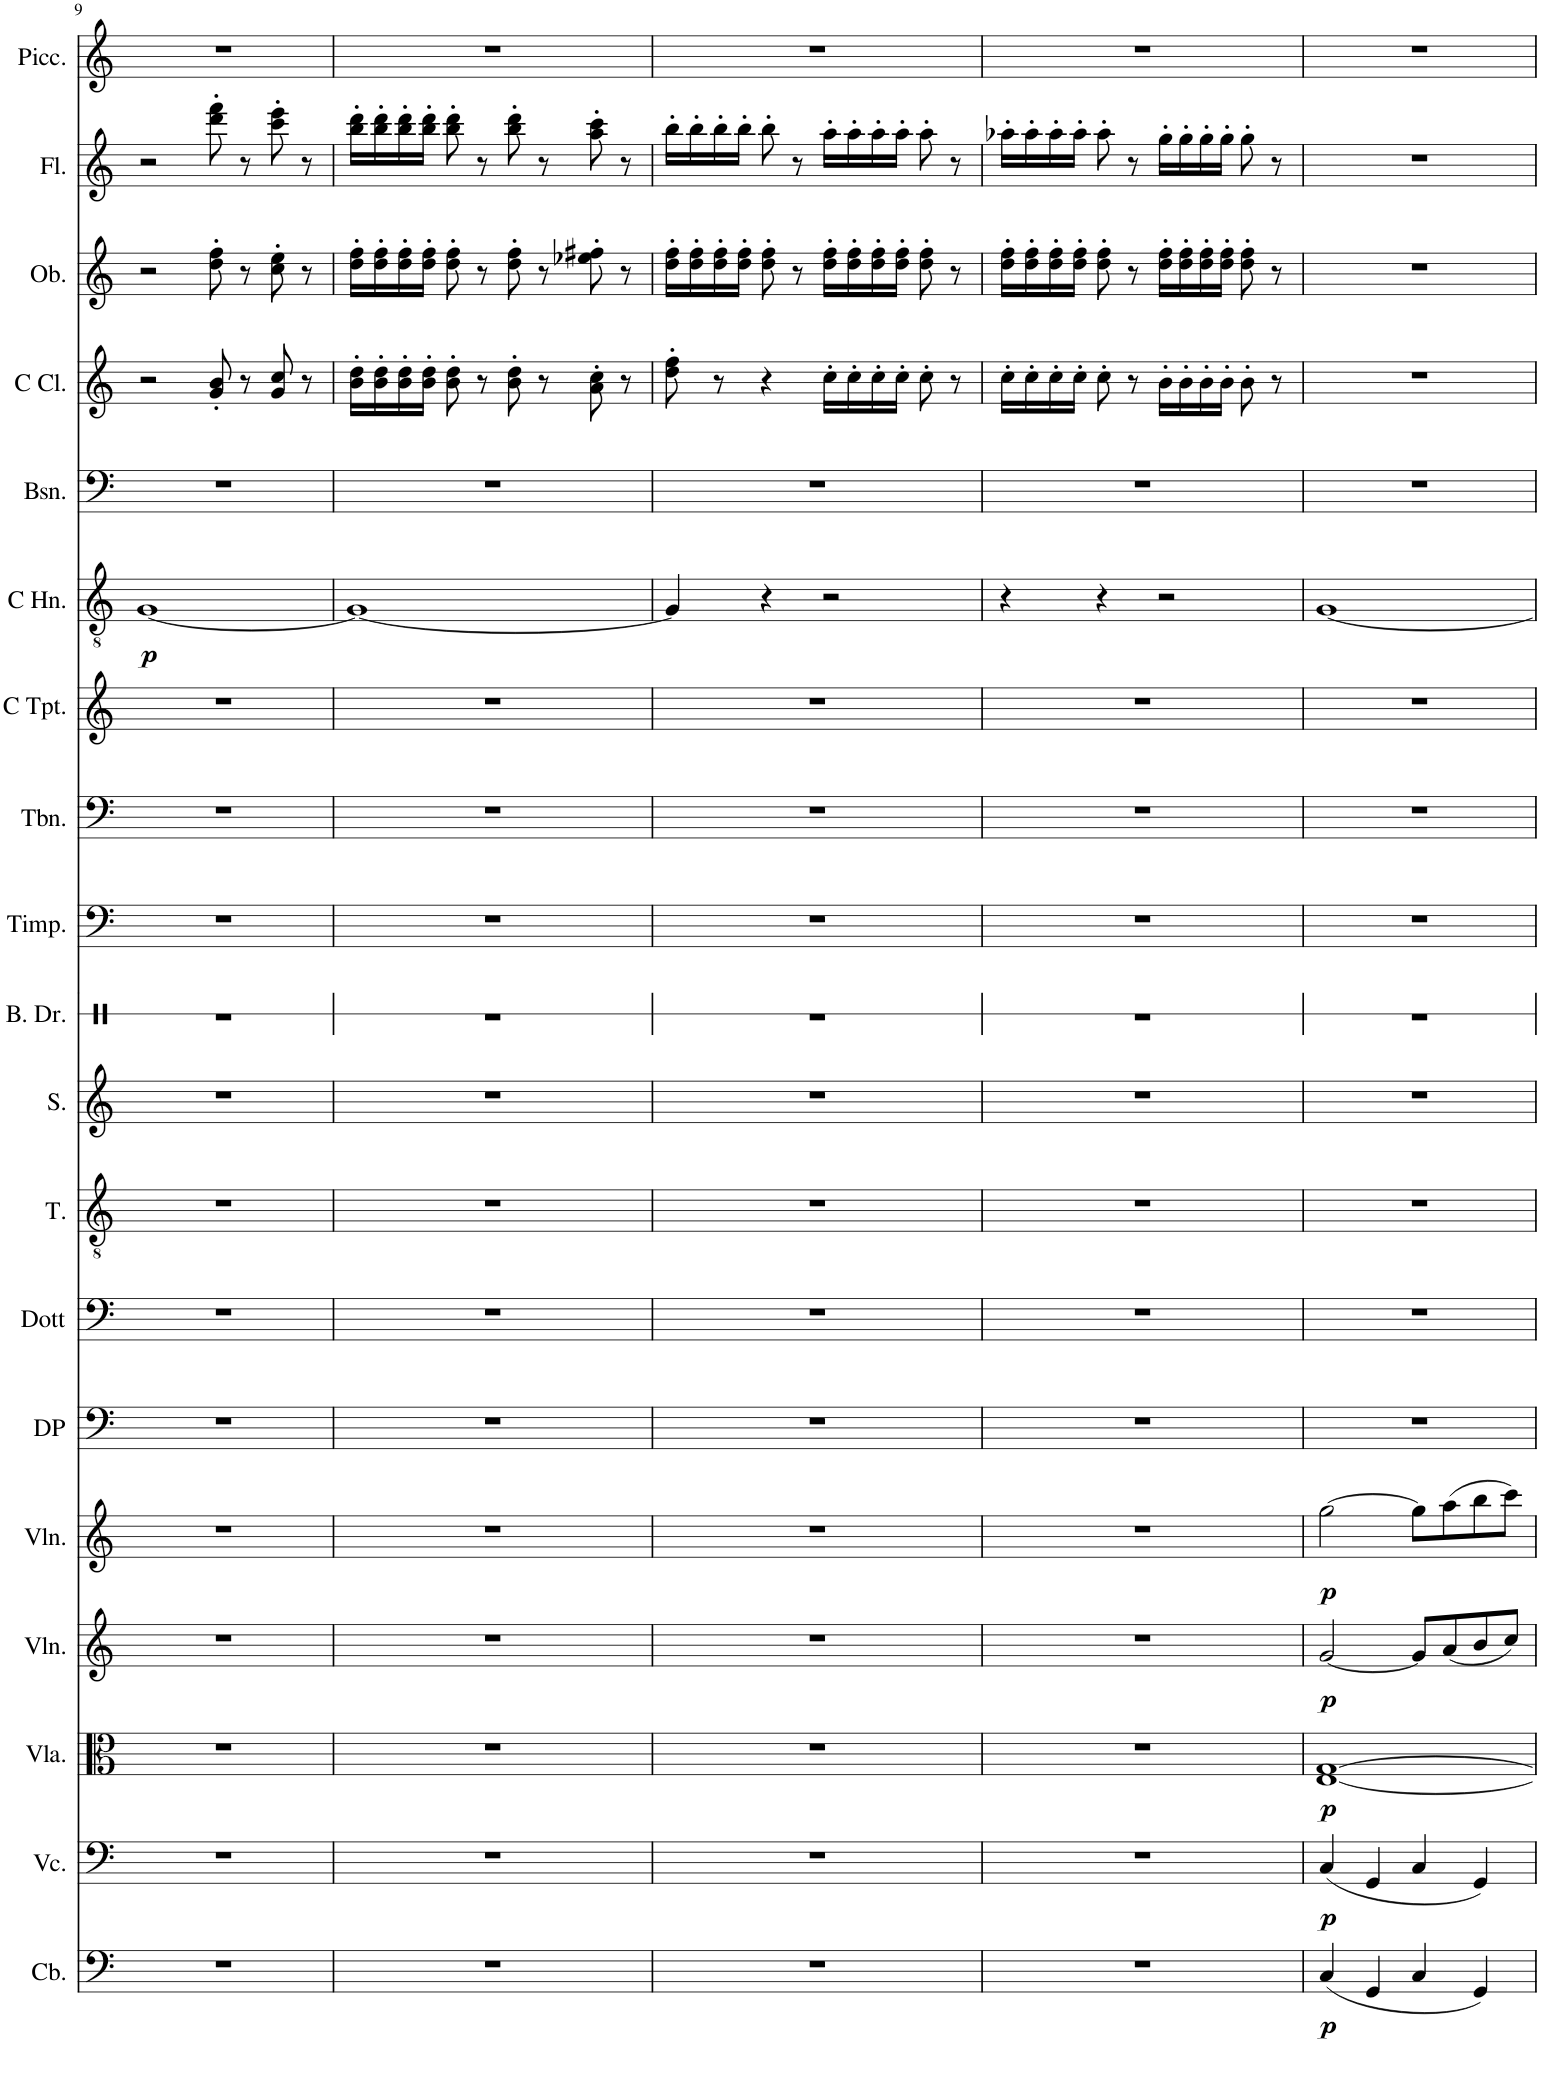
**kern	**dynam	**kern	**dynam	**kern	**dynam	**kern	**dynam	**kern	**dynam	**kern	**kern	**kern	**kern	**kern	**kern	**kern	**kern	**kern	**dynam	**kern	**kern	**kern	**kern	**kern
*part19	*part19	*part18	*part18	*part17	*part17	*part16	*part16	*part15	*part15	*part14	*part13	*part12	*part11	*part10	*part9	*part8	*part7	*part6	*part6	*part5	*part4	*part3	*part2	*part1
*staff19	*staff19	*staff18	*staff18	*staff17	*staff17	*staff16	*staff16	*staff15	*staff15	*staff14	*staff13	*staff12	*staff11	*staff10	*staff9	*staff8	*staff7	*staff6	*staff6	*staff5	*staff4	*staff3	*staff2	*staff1
*I"Contrabass	*	*I"Violoncello	*	*I"Viola	*	*I"Violin	*	*I"Violin	*	*I"Don Pasqule	*I"Dottore Malatesta	*I"Tenor	*I"Soprano	*I"Bass Drum	*I"Timpani	*I"Trombone	*I"C Trumpet	*I"Horn in C	*	*I"Bassoon	*I"C Clarinet	*I"Oboe	*I"Flute	*I"Piccolo
*I'Cb.	*	*I'Vc.	*	*I'Vla.	*	*I'Vln.	*	*I'Vln.	*	*I'DP	*I'Dott	*I'T.	*I'S.	*I'B. Dr.	*I'Timp.	*I'Tbn.	*I'C Tpt.	*	*	*I'Bsn.	*I'C Cl.	*I'Ob.	*I'Fl.	*I'Picc.
!!LO:PB:g=z
*clefF4	*	*clefF4	*	*clefC3	*	*clefG2	*	*clefG2	*	*clefF4	*clefF4	*clefGv2	*clefG2	*clefX	*clefF4	*clefF4	*clefG2	*clefGv2	*	*clefF4	*clefG2	*clefG2	*clefG2	*clefG2
*Trd7c12	*	*	*	*	*	*	*	*	*	*	*	*	*	*	*	*	*	*Trd7c12	*	*	*Trd1c2	*	*	*Trd-7c-12
*k[]	*	*k[]	*	*k[]	*	*k[]	*	*k[]	*	*k[]	*k[]	*k[]	*k[]	*k[]	*k[]	*k[]	*k[]	*k[]	*	*k[]	*k[]	*k[]	*k[]	*k[]
*M4/4	*	*M4/4	*	*M4/4	*	*M4/4	*	*M4/4	*	*M4/4	*M4/4	*M4/4	*M4/4	*M4/4	*M4/4	*M4/4	*M4/4	*M4/4	*	*M4/4	*M4/4	*M4/4	*M4/4	*M4/4
=9	=9	=9	=9	=9	=9	=9	=9	=9	=9	=9	=9	=9	=9	=9	=9	=9	=9	=9	=9	=9	=9	=9	=9	=9
!	!	!	!	!	!	!	!	!	!	!	!	!	!	!	!	!	!	!	!LO:DY:b	!	!	!	!	!
1r	.	1r	.	1r	.	1r	.	1r	.	1r	1r	1r	1r	1r	1r	1r	1r	[1G	p	1r	2r	2r	2r	1r
.	.	.	.	.	.	.	.	.	.	.	.	.	.	.	.	.	.	.	.	.	8g/' 8b/'	8dd\' 8ff\'	8ddd\' 8fff\'	.
.	.	.	.	.	.	.	.	.	.	.	.	.	.	.	.	.	.	.	.	.	8r	8r	8r	.
.	.	.	.	.	.	.	.	.	.	.	.	.	.	.	.	.	.	.	.	.	8g/ 8cc/	8cc\' 8ee\'	8ccc\' 8eee\'	.
.	.	.	.	.	.	.	.	.	.	.	.	.	.	.	.	.	.	.	.	.	8r	8r	8r	.
=10	=10	=10	=10	=10	=10	=10	=10	=10	=10	=10	=10	=10	=10	=10	=10	=10	=10	=10	=10	=10	=10	=10	=10	=10
1r	.	1r	.	1r	.	1r	.	1r	.	1r	1r	1r	1r	1r	1r	1r	1r	1G_	.	1r	16b\' 16dd\'LL	16dd\' 16ff\'LL	16bb\' 16ddd\'LL	1r
.	.	.	.	.	.	.	.	.	.	.	.	.	.	.	.	.	.	.	.	.	16b\' 16dd\'	16dd\' 16ff\'	16bb\' 16ddd\'	.
.	.	.	.	.	.	.	.	.	.	.	.	.	.	.	.	.	.	.	.	.	16b\' 16dd\'	16dd\' 16ff\'	16bb\' 16ddd\'	.
.	.	.	.	.	.	.	.	.	.	.	.	.	.	.	.	.	.	.	.	.	16b\' 16dd\'JJ	16dd\' 16ff\'JJ	16bb\' 16ddd\'JJ	.
.	.	.	.	.	.	.	.	.	.	.	.	.	.	.	.	.	.	.	.	.	8b\' 8dd\'	8dd\' 8ff\'	8bb\' 8ddd\'	.
.	.	.	.	.	.	.	.	.	.	.	.	.	.	.	.	.	.	.	.	.	8r	8r	8r	.
.	.	.	.	.	.	.	.	.	.	.	.	.	.	.	.	.	.	.	.	.	8b\' 8dd\'	8dd\' 8ff\'	8bb\' 8ddd\'	.
.	.	.	.	.	.	.	.	.	.	.	.	.	.	.	.	.	.	.	.	.	8r	8r	8r	.
.	.	.	.	.	.	.	.	.	.	.	.	.	.	.	.	.	.	.	.	.	8a\' 8cc\'	8ee-X\' 8ff#X\'	8aa\' 8ccc\'	.
.	.	.	.	.	.	.	.	.	.	.	.	.	.	.	.	.	.	.	.	.	8r	8r	8r	.
=11	=11	=11	=11	=11	=11	=11	=11	=11	=11	=11	=11	=11	=11	=11	=11	=11	=11	=11	=11	=11	=11	=11	=11	=11
1r	.	1r	.	1r	.	1r	.	1r	.	1r	1r	1r	1r	1r	1r	1r	1r	4G/]	.	1r	8dd\' 8ff\'	16dd\' 16ff\'LL	16bb'\LL	1r
.	.	.	.	.	.	.	.	.	.	.	.	.	.	.	.	.	.	.	.	.	.	16dd\' 16ff\'	16bb'\	.
.	.	.	.	.	.	.	.	.	.	.	.	.	.	.	.	.	.	.	.	.	8r	16dd\' 16ff\'	16bb'\	.
.	.	.	.	.	.	.	.	.	.	.	.	.	.	.	.	.	.	.	.	.	.	16dd\' 16ff\'JJ	16bb'\JJ	.
.	.	.	.	.	.	.	.	.	.	.	.	.	.	.	.	.	.	4r	.	.	4r	8dd\' 8ff\'	8bb'\	.
.	.	.	.	.	.	.	.	.	.	.	.	.	.	.	.	.	.	.	.	.	.	8r	8r	.
.	.	.	.	.	.	.	.	.	.	.	.	.	.	.	.	.	.	2r	.	.	16cc'\LL	16dd\' 16ff\'LL	16aa'\LL	.
.	.	.	.	.	.	.	.	.	.	.	.	.	.	.	.	.	.	.	.	.	16cc'\	16dd\' 16ff\'	16aa'\	.
.	.	.	.	.	.	.	.	.	.	.	.	.	.	.	.	.	.	.	.	.	16cc'\	16dd\' 16ff\'	16aa'\	.
.	.	.	.	.	.	.	.	.	.	.	.	.	.	.	.	.	.	.	.	.	16cc'\JJ	16dd\' 16ff\'JJ	16aa'\JJ	.
.	.	.	.	.	.	.	.	.	.	.	.	.	.	.	.	.	.	.	.	.	8cc'\	8dd\' 8ff\'	8aa'\	.
.	.	.	.	.	.	.	.	.	.	.	.	.	.	.	.	.	.	.	.	.	8r	8r	8r	.
=12	=12	=12	=12	=12	=12	=12	=12	=12	=12	=12	=12	=12	=12	=12	=12	=12	=12	=12	=12	=12	=12	=12	=12	=12
1r	.	1r	.	1r	.	1r	.	1r	.	1r	1r	1r	1r	1r	1r	1r	1r	4r	.	1r	16cc'\LL	16dd\' 16ff\'LL	16aa-X'\LL	1r
.	.	.	.	.	.	.	.	.	.	.	.	.	.	.	.	.	.	.	.	.	16cc'\	16dd\' 16ff\'	16aa-'\	.
.	.	.	.	.	.	.	.	.	.	.	.	.	.	.	.	.	.	.	.	.	16cc'\	16dd\' 16ff\'	16aa-'\	.
.	.	.	.	.	.	.	.	.	.	.	.	.	.	.	.	.	.	.	.	.	16cc'\JJ	16dd\' 16ff\'JJ	16aa-'\JJ	.
.	.	.	.	.	.	.	.	.	.	.	.	.	.	.	.	.	.	4r	.	.	8cc'\	8dd\' 8ff\'	8aa-'\	.
.	.	.	.	.	.	.	.	.	.	.	.	.	.	.	.	.	.	.	.	.	8r	8r	8r	.
.	.	.	.	.	.	.	.	.	.	.	.	.	.	.	.	.	.	2r	.	.	16b'\LL	16dd\' 16ff\'LL	16gg'\LL	.
.	.	.	.	.	.	.	.	.	.	.	.	.	.	.	.	.	.	.	.	.	16b'\	16dd\' 16ff\'	16gg'\	.
.	.	.	.	.	.	.	.	.	.	.	.	.	.	.	.	.	.	.	.	.	16b'\	16dd\' 16ff\'	16gg'\	.
.	.	.	.	.	.	.	.	.	.	.	.	.	.	.	.	.	.	.	.	.	16b'\JJ	16dd\' 16ff\'JJ	16gg'\JJ	.
.	.	.	.	.	.	.	.	.	.	.	.	.	.	.	.	.	.	.	.	.	8b'\	8dd\' 8ff\'	8gg'\	.
.	.	.	.	.	.	.	.	.	.	.	.	.	.	.	.	.	.	.	.	.	8r	8r	8r	.
=13	=13	=13	=13	=13	=13	=13	=13	=13	=13	=13	=13	=13	=13	=13	=13	=13	=13	=13	=13	=13	=13	=13	=13	=13
!	!LO:DY:b	!	!LO:DY:b	!	!LO:DY:b	!	!LO:DY:b	!	!LO:DY:b	!	!	!	!	!	!	!	!	!	!	!	!	!	!	!
(4C/	p	(4C/	p	[1E [1G	p	[2g/	p	[2gg\	p	1r	1r	1r	1r	1r	1r	1r	1r	[1G	.	1r	1r	1r	1r	1r
4GG/	.	4GG/	.	.	.	.	.	.	.	.	.	.	.	.	.	.	.	.	.	.	.	.	.	.
4C/	.	4C/	.	.	.	8g/L]	.	8gg\L]	.	.	.	.	.	.	.	.	.	.	.	.	.	.	.	.
.	.	.	.	.	.	(8a/	.	(8aa\	.	.	.	.	.	.	.	.	.	.	.	.	.	.	.	.
4GG/)	.	4GG/)	.	.	.	8b/	.	8bb\	.	.	.	.	.	.	.	.	.	.	.	.	.	.	.	.
.	.	.	.	.	.	8cc/J)	.	8ccc\J)	.	.	.	.	.	.	.	.	.	.	.	.	.	.	.	.
=	=	=	=	=	=	=	=	=	=	=	=	=	=	=	=	=	=	=	=	=	=	=	=	=
*-	*-	*-	*-	*-	*-	*-	*-	*-	*-	*-	*-	*-	*-	*-	*-	*-	*-	*-	*-	*-	*-	*-	*-	*-
